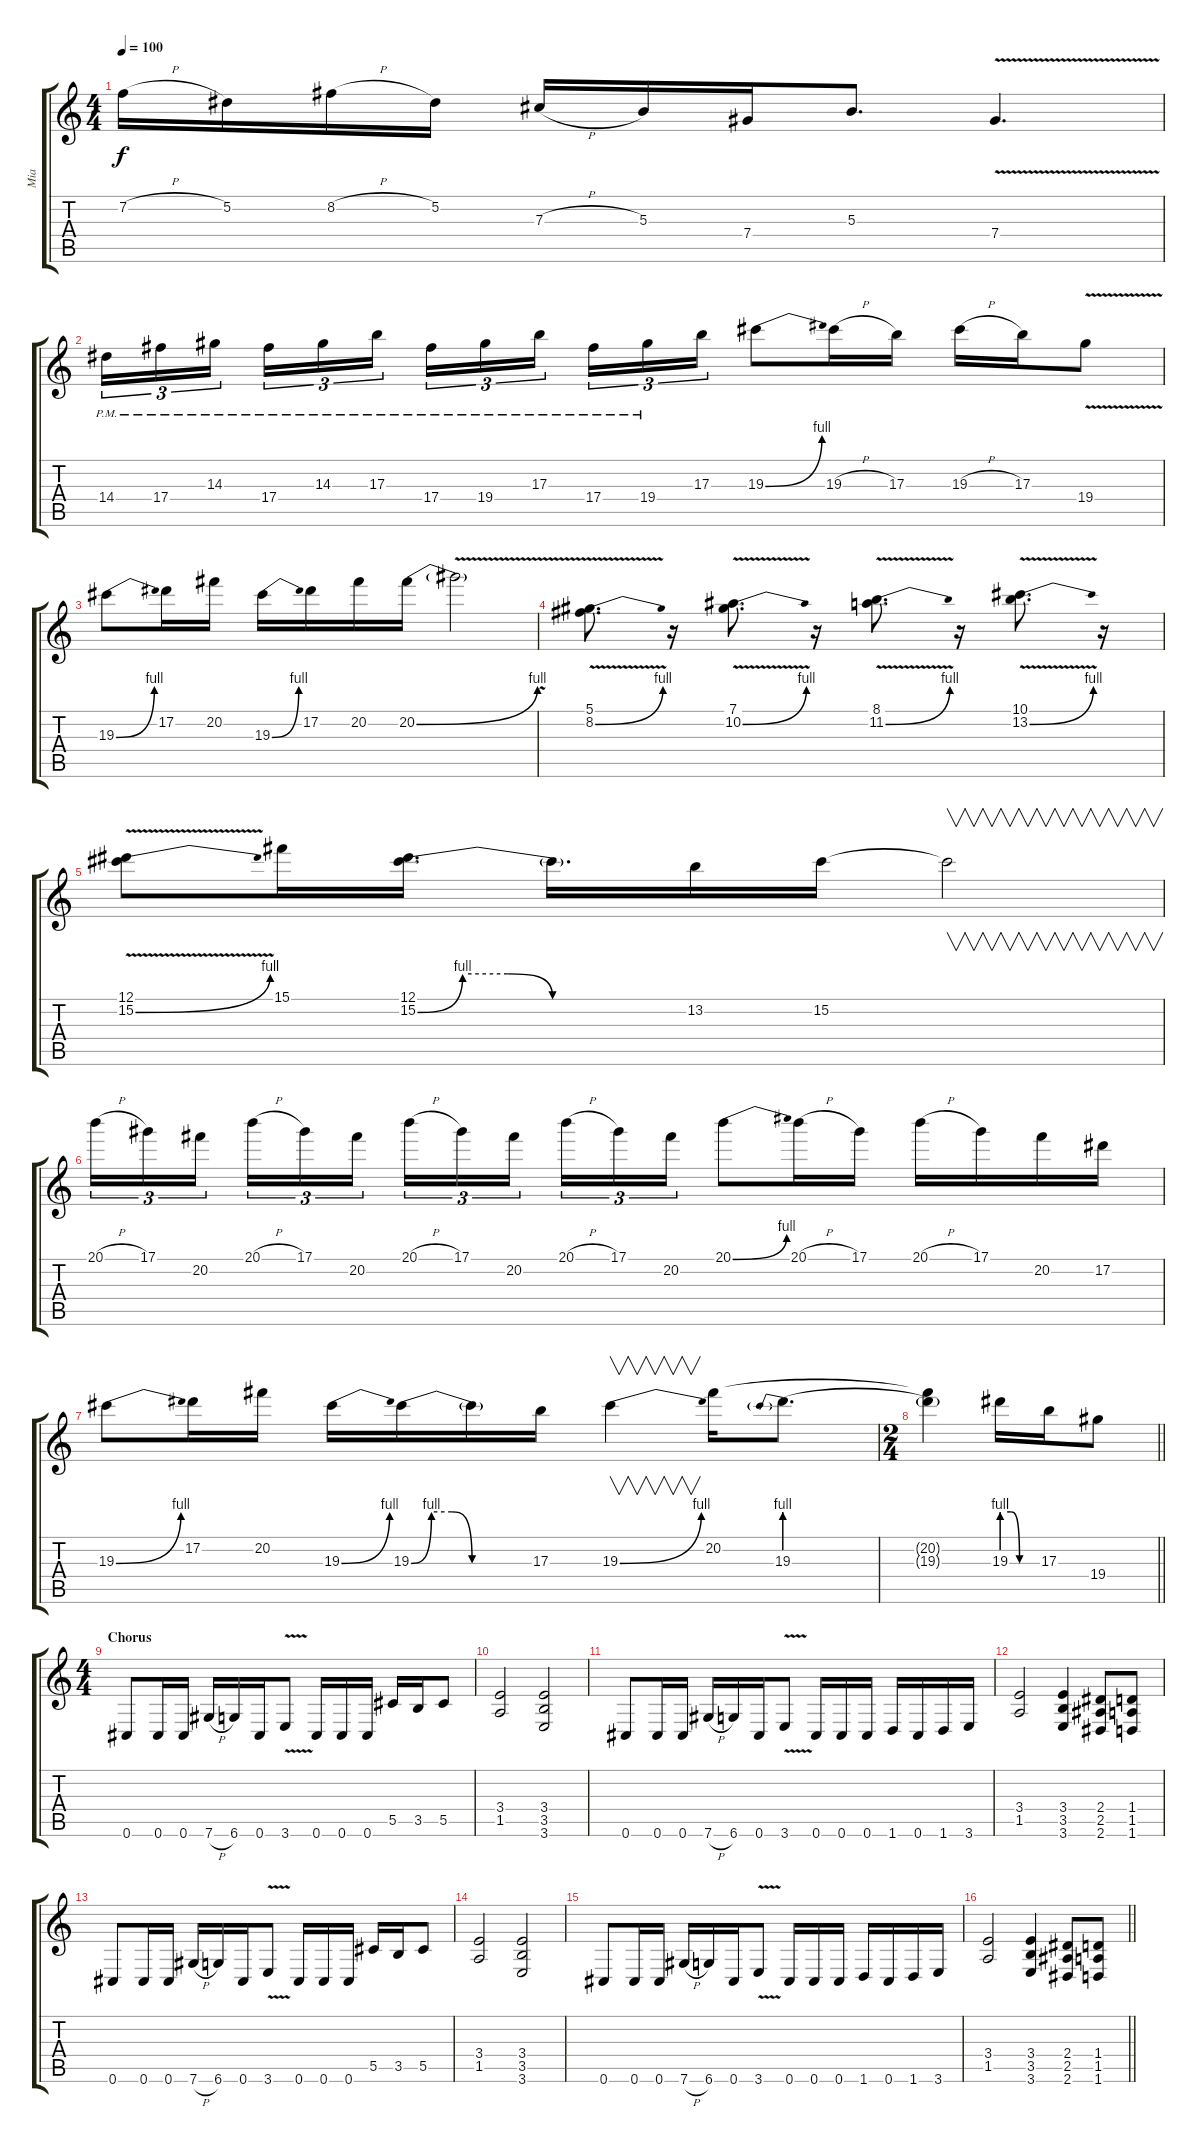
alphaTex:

\track ("Mia" "Mia") {instrument distortionguitar}
\staff {score tabs}
\tuning (Eb4 Bb3 Gb3 Db3 Ab2 Db2) {hide}
\ts (4 4)
\tempo 100
\clef g2
\ks c
7.2{h}.16{dy f} 5.2.16 8.2{h}.16 5.2.16 7.3{h}.16 5.3.16 7.4.16 5.3.8{d} 7.4{v}.4{d} |
14.4{pm}.16{tu (3 2)} 17.4{pm}.16{tu (3 2)} 14.3{pm}.16{tu (3 2) beam splitsecondary} 17.4{pm}.16{tu (3 2)} 14.3{pm}.16{tu (3 2)} 17.3{pm}.16{tu (3 2)} 17.4{pm}.16{tu (3 2)} 19.4{pm}.16{tu (3 2)} 17.3{pm}.16{tu (3 2) beam splitsecondary} 17.4{pm}.16{tu (3 2)} 19.4{pm}.16{tu (3 2)} 17.3.16{tu (3 2)} 19.3{be (bend 0 0 60 4)}.8 19.3{h}.16 17.3.16 19.3{h}.16 17.3.16 19.4{v}.8 |
19.3{be (bend 0 0 60 4)}.8 17.2.16 20.2.16 19.3{be (bend 0 0 60 4)}.16 17.2.16 20.2.16 20.2{be (bend 0 0 60 4)}.16 20.2{v t}.2 |
(5.1 8.2{be (bend 0 0 60 4) v}).8{d} r.16 (7.1 10.2{be (bend 0 0 60 4) v}).8{d} r.16 (8.1 11.2{be (bend 0 0 60 4) v}).8{d} r.16 (10.1 13.2{be (bend 0 0 60 4) v}).8{d} r.16 |
(12.1 15.2{be (bend 0 0 60 4) v}).8 15.1.16 (12.1 15.2{be (custom 0 0 10 4 20 4 30 0 60 0)}).16{d} 15.2{t}.16{d} 13.2.16 15.2.16 15.2{t}.2{v} |
20.1{h}.16{tu (3 2)} 17.1.16{tu (3 2)} 20.2.16{tu (3 2) beam splitsecondary} 20.1{h}.16{tu (3 2)} 17.1.16{tu (3 2)} 20.2.16{tu (3 2)} 20.1{h}.16{tu (3 2)} 17.1.16{tu (3 2)} 20.2.16{tu (3 2) beam splitsecondary} 20.1{h}.16{tu (3 2)} 17.1.16{tu (3 2)} 20.2.16{tu (3 2)} 20.1{be (bend 0 0 60 4)}.8 20.1{h}.16 17.1.16 20.1{h}.16 17.1.16 20.2.16 17.2.16 |
19.3{be (bend 0 0 60 4)}.8 17.2.16 20.2.16 19.3{be (bend 0 0 60 4)}.16 19.3{be (custom 0 0 10 4 20 4 30 0 60 0)}.16 19.3{t}.16 17.3.16 19.3{be (bend 0 0 60 4)}.4{v} 20.2.16 19.3{be (prebend 0 4 60 4)}.8{d} |
\ts (2 4)
\barLineRight lightlight
(20.2{t} 19.3{t}).4 19.3{be (custom 0 4 15 4 30 0 60 0)}.16 17.3.16 19.4.8 |
\ts (4 4)
\section ("" "Chorus")
0.6.8 0.6.16 0.6.16 7.6{h}.16 6.6.16 0.6.16 3.6{v}.8 0.6.16 0.6.16 0.6.16 5.5.16 3.5.16 5.5.8 |
(3.4 1.5).2 (3.4 3.5 3.6).2 |
0.6.8 0.6.16 0.6.16 7.6{h}.16 6.6.16 0.6.16 3.6{v}.8 0.6.16 0.6.16 0.6.16 1.6.16 0.6.16 1.6.16 3.6.16 |
(3.4 1.5).2 (3.4 3.5 3.6).4 (2.4 2.5 2.6).8 (1.4 1.5 1.6).8 |
0.6.8 0.6.16 0.6.16 7.6{h}.16 6.6.16 0.6.16 3.6{v}.8 0.6.16 0.6.16 0.6.16 5.5.16 3.5.16 5.5.8 |
(3.4 1.5).2 (3.4 3.5 3.6).2 |
0.6.8 0.6.16 0.6.16 7.6{h}.16 6.6.16 0.6.16 3.6{v}.8 0.6.16 0.6.16 0.6.16 1.6.16 0.6.16 1.6.16 3.6.16 |
\barLineRight lightlight
(3.4 1.5).2 (3.4 3.5 3.6).4 (2.4 2.5 2.6).8 (1.4 1.5 1.6).8
